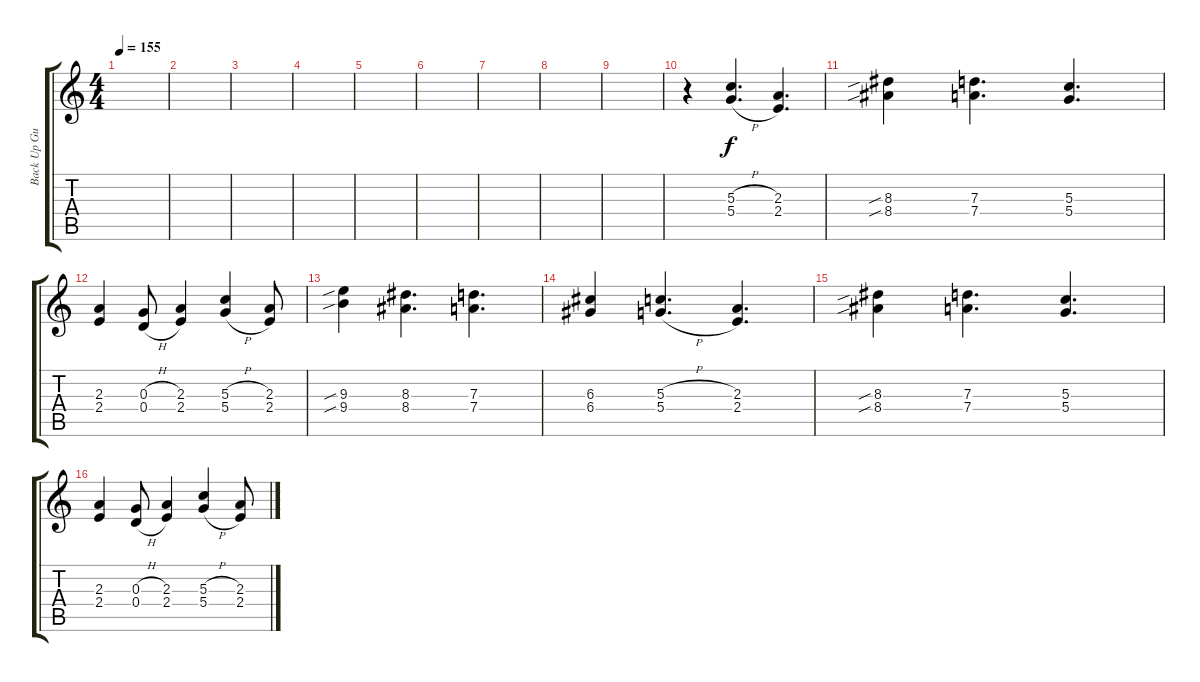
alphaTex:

\track ("Back Up Guitar" "Back Up Gu") {instrument distortionguitar}
\staff {score tabs}
\tuning (E4 B3 G3 D3 A2 E2) {hide}
\ts (4 4)
\tempo 155
\clef g2
\ks c
|
|
|
|
|
|
|
|
|
r.4 (5.3{h} 5.4{h}).4{d} (2.3 2.4).4{d} |
(8.3{sib} 8.4{sib}).4 (7.3 7.4).4{d} (5.3 5.4).4{d} |
(2.3 2.4).4 (0.3{h} 0.4{h}).8 (2.3 2.4).4 (5.3{h} 5.4{h}).4 (2.3 2.4).8 |
(9.3{sib} 9.4{sib}).4 (8.3 8.4).4{d} (7.3 7.4).4{d} |
(6.3 6.4).4 (5.3{h} 5.4{h}).4{d} (2.3 2.4).4{d} |
(8.3{sib} 8.4{sib}).4 (7.3 7.4).4{d} (5.3 5.4).4{d} |
(2.3 2.4).4 (0.3{h} 0.4{h}).8 (2.3 2.4).4 (5.3{h} 5.4{h}).4 (2.3 2.4).8
